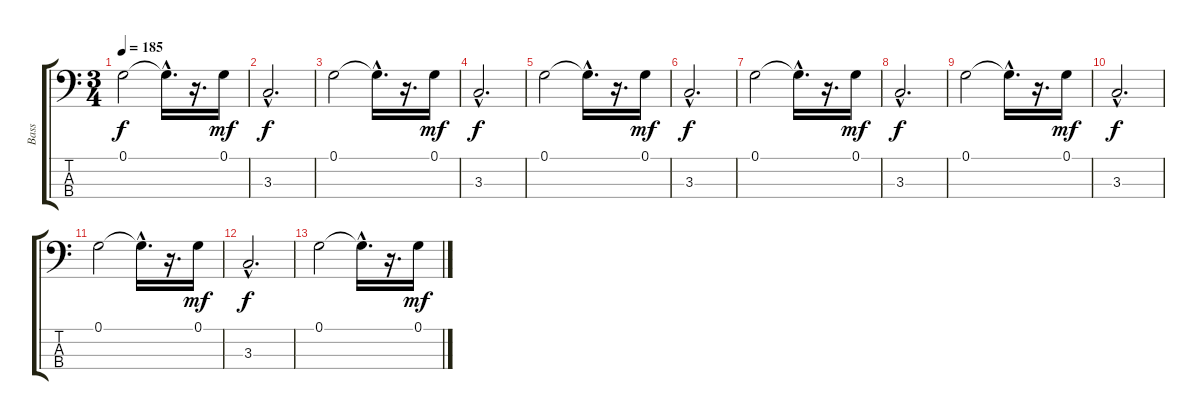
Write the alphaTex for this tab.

\track ("Bass   " "Bass   ") {instrument acousticbass}
\staff {score tabs}
\tuning (G2 D2 A1 E1) {hide}
\ts (3 4)
\tempo 185
\clef f4
\ks c
0.1.2{dy f} 0.1{hac t}.16{d} r.16{d} 0.1.16{dy mf} |
3.3{hac}.2{d dy f} |
0.1.2 0.1{hac t}.16{d} r.16{d} 0.1.16{dy mf} |
3.3{hac}.2{d dy f} |
0.1.2 0.1{hac t}.16{d} r.16{d} 0.1.16{dy mf} |
3.3{hac}.2{d dy f} |
0.1.2 0.1{hac t}.16{d} r.16{d} 0.1.16{dy mf} |
3.3{hac}.2{d dy f} |
0.1.2 0.1{hac t}.16{d} r.16{d} 0.1.16{dy mf} |
3.3{hac}.2{d dy f} |
0.1.2 0.1{hac t}.16{d} r.16{d} 0.1.16{dy mf} |
3.3{hac}.2{d dy f} |
0.1.2 0.1{hac t}.16{d} r.16{d} 0.1.16{dy mf}
